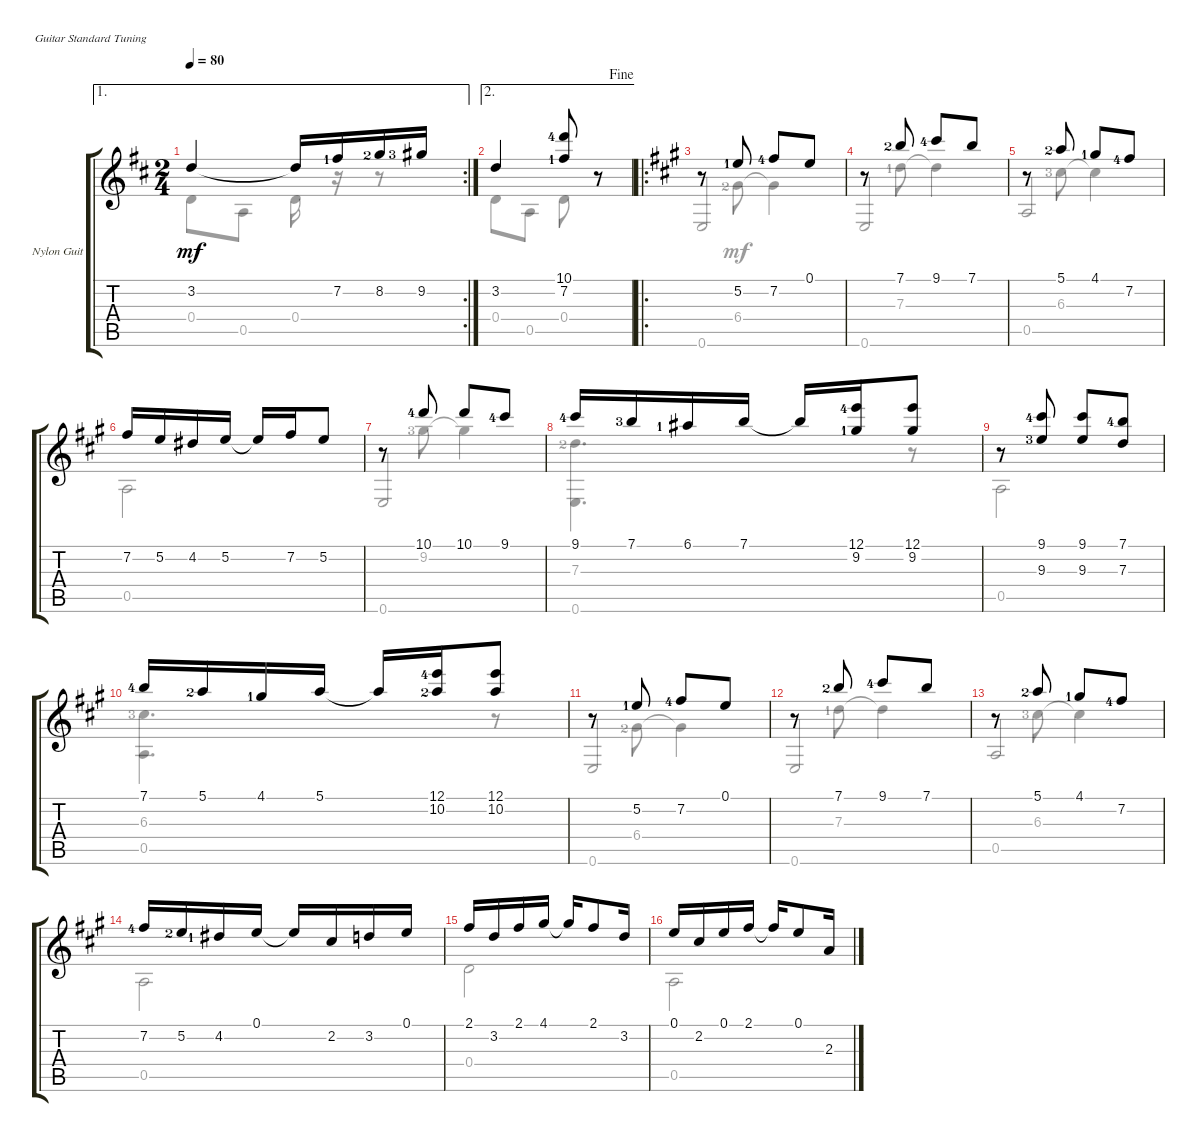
\defaultSystemsLayout 4
\bracketExtendMode groupsimilarinstruments
\firstSystemTrackNameOrientation horizontal
\otherSystemsTrackNameOrientation horizontal
\track ("Nylon Guitar" "Nylon Guit") {instrument acousticguitarsteel}
\staff {score tabs}
\tuning (E4 B3 G3 D3 A2 E2)
\voice
\ae 1
\rc 2
\ts (2 4)
\tempo 80
\clef g2
\ks d
3.2.4{dy mf} 3.2{t}.16 7.2{lf 2}.16 8.2{lf 3}.16 9.2{lf 4}.16 |
\ae 2
\jump fine
3.2.4 (10.1{lf 5} 7.2{lf 2}).8 r.8 |
\ro
\ks a
r.8 5.2{lf 2}.8 7.2{lf 5}.8 0.1.8 |
r.8 7.1{lf 3}.8 9.1{lf 5}.8 7.1.8 |
r.8 5.1{lf 3}.8 4.1{lf 2}.8 7.2{lf 5}.8 |
7.2.16 5.2.16 4.2.16 5.2.16 5.2{t}.16 7.2.16 5.2.8 |
r.8 10.1{lf 5}.8 10.1.8 9.1{lf 5}.8 |
9.1{lf 5}.16 7.1{lf 4}.16 6.1{lf 2}.16 7.1.16 7.1{t}.16 (12.1{lf 5} 9.2{lf 2}).16 (12.1 9.2).8 |
r.8 (9.1{lf 5} 9.3{lf 4}).8 (9.1 9.3).8 (7.1{lf 5} 7.3).8 |
7.1{lf 5}.16 5.1{lf 3}.16 4.1{lf 2}.16 5.1.16 5.1{t}.16 (12.1{lf 5} 10.2{lf 3}).16 (10.2 12.1).8 |
r.8 5.2{lf 2}.8 7.2{lf 5}.8 0.1.8 |
r.8 7.1{lf 3}.8 9.1{lf 5}.8 7.1.8 |
r.8 5.1{lf 3}.8 4.1{lf 2}.8 7.2{lf 5}.8 |
7.2{lf 5}.16 5.2{lf 3}.16 4.2{lf 2}.16 0.1.16 0.1{t}.16 2.2.16 3.2.16 0.1.16 |
2.1.16 3.2.16 2.1.16 4.1.16 4.1{t}.16 2.1.8 3.2.16 |
0.1.16 2.2.16 0.1.16 2.1.16 2.1{t}.16 0.1.8 2.3.16
\voice
\clef g2
\ottava regular
\simile none
\ks d
0.4.8{dy mf} 0.5.8 0.4.16 r.16 r.8 |
0.4.8 0.5.8 0.4.8 r.8 |
\ks a
0.6.2{beam invert} |
0.6.2{beam invert} |
0.5.2{beam invert} |
0.5.2 |
0.6.2{beam invert} |
(0.6 7.3{lf 3}).4{d} r.8 |
0.5.2 |
(0.5 6.3{lf 4}).4{d} r.8 |
0.6.2{beam invert} |
0.6.2{beam invert} |
0.5.2{beam invert} |
0.5.2 |
0.4.2 |
0.5.2
\voice
\clef g2
\ottava regular
\simile none
\ks d
|
|
\ks a
r.8 6.4{lf 3}.8 6.4{t}.4 |
r.8 7.3{lf 2}.8 7.3{t}.4 |
r.8 6.3{lf 4}.8 6.3{t}.4 |
|
r.8 9.2{lf 4}.8 9.2{t}.4 |
|
|
|
r.8 6.4{lf 3}.8 6.4{t}.4 |
r.8 7.3{lf 2}.8 7.3{t}.4 |
r.8 6.3{lf 4}.8 6.3{t}.4 |
|
|
